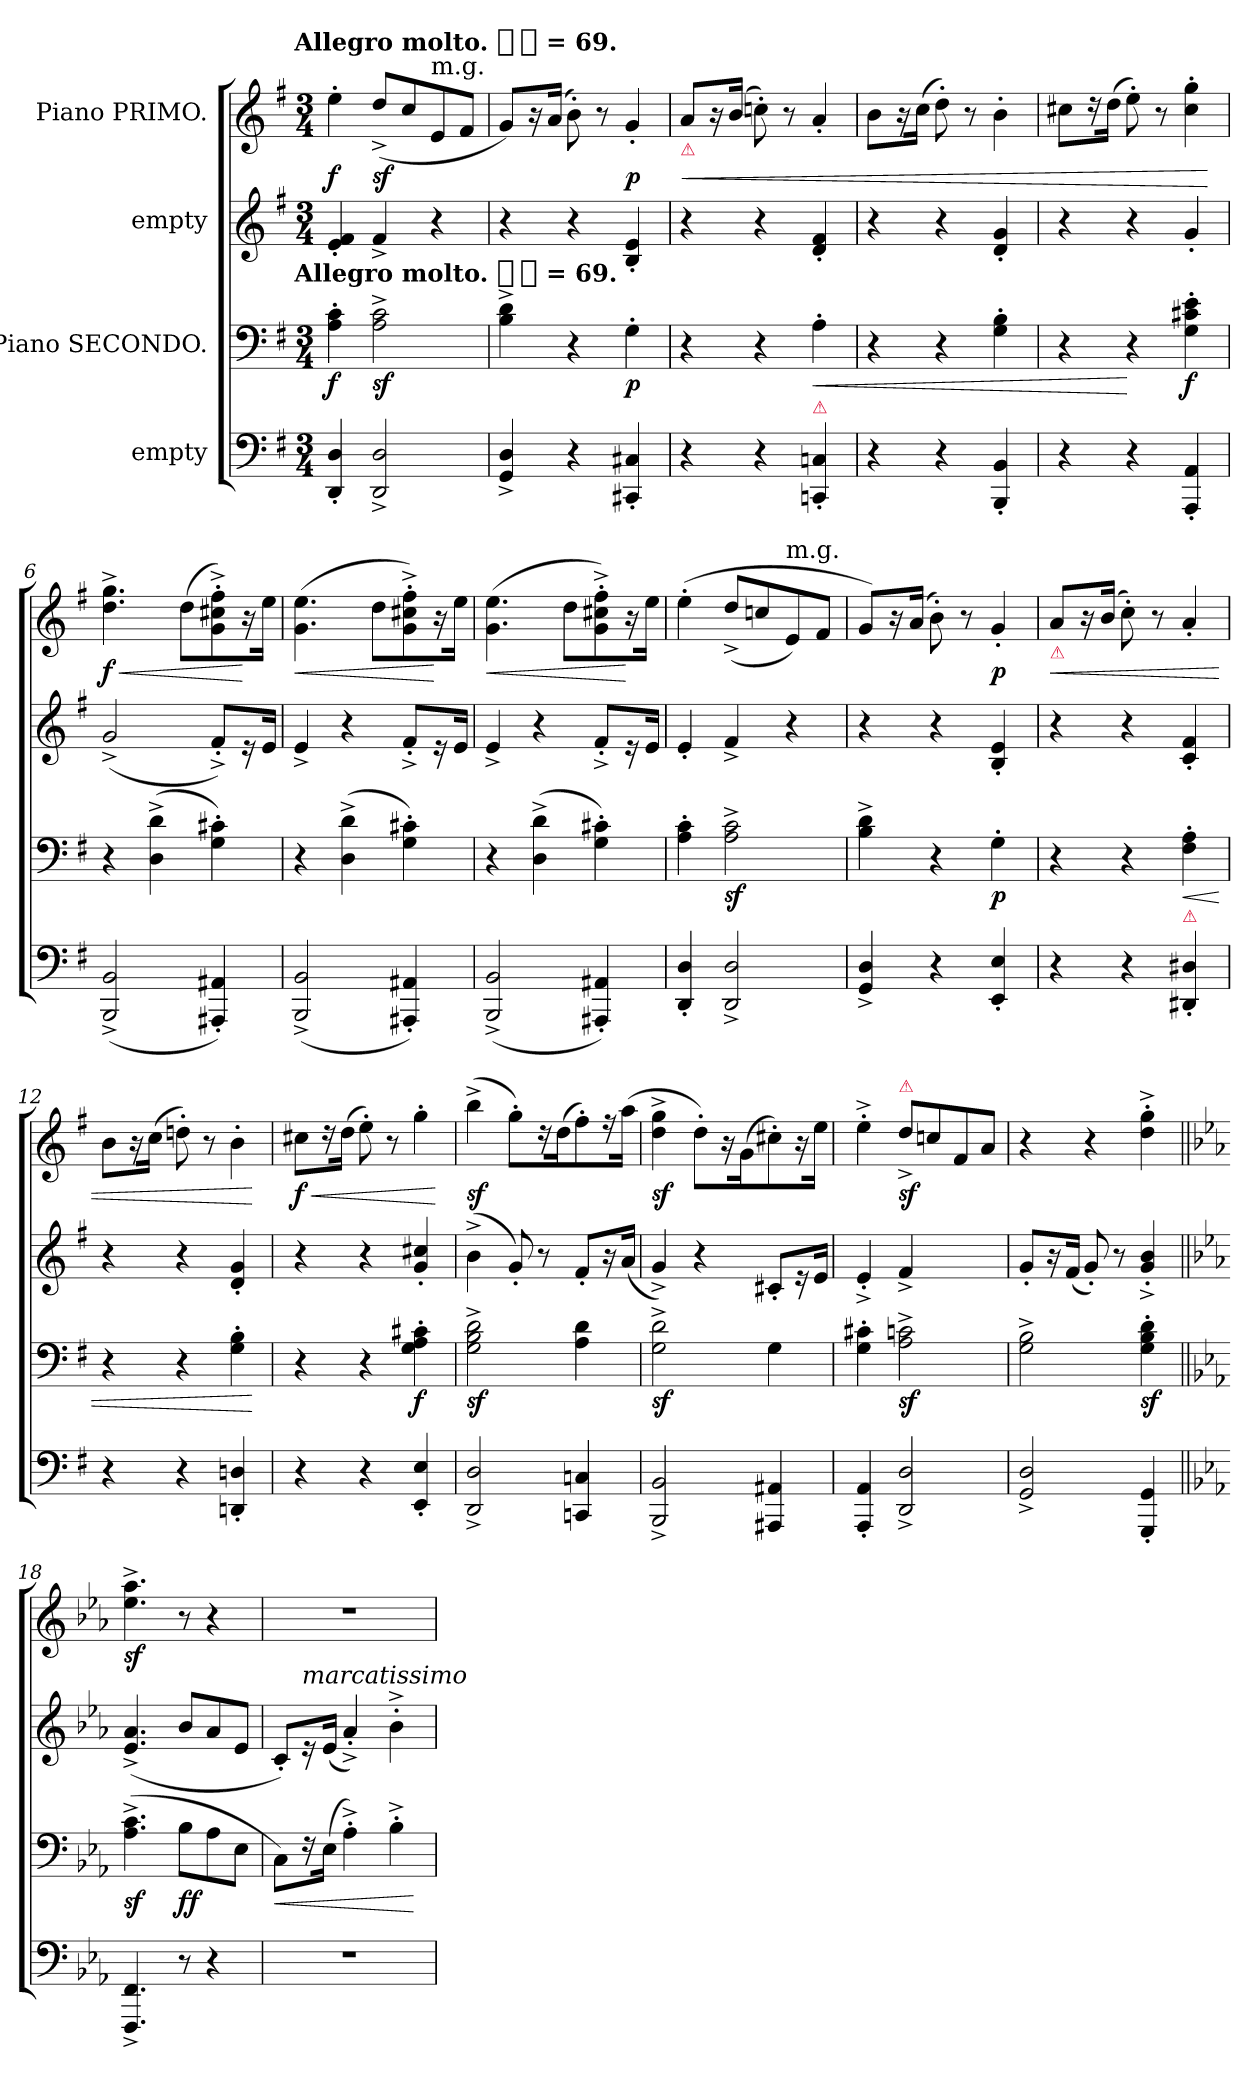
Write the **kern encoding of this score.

**kern	**kern	**dynam	**kern	**kern	**dynam
*part4	*part3	*part3	*part2	*part1	*part1
*staff4	*staff3	*staff3	*staff2	*staff1	*staff1
*I"empty	*I"Piano SECONDO.	*	*I"empty	*I"Piano PRIMO.	*
*clefF4	*clefF4	*	*clefG2	*clefG2	*
*k[f#]	*k[f#]	*	*k[f#]	*k[f#]	*
*G:	*G:	*	*G:	*G:	*
!!LO:TX:omd:t=Allegro molto. [half-dot] = 69.
*M3/4	*M3/4	*	*M3/4	*M3/4	*
*MM207	*MM207	*	*MM207	*MM207	*
=1	=1	=1	=1	=1	=1
!	!LO:TX:t=Allegro molto. [half-dot] = 69.	!	!	!	!
4DD'/ 4D'/	4A'\ 4c'\	f	4e'/ 4f#'/	4ee'\	f
2DD^>/ 2D^>/	2A^\ 2c^\	sf	4f#^>/	(8dd^>/L	sf
.	.	.	.	8cc/	.
!	!	!	!	!LO:TX:a:t=m.g.	!
.	.	.	4r	8e/	.
.	.	.	.	8f#/J	.
=2	=2	=2	=2	=2	=2
4GG^>/ 4D^>/	4B^\ 4d^\	.	4r	8g/L)	.
.	.	.	.	16r	.
.	.	.	.	(16a/Jk	.
4r	4r	.	4r	8b'\)	.
.	.	.	.	8r	.
4CC#X'/ 4C#X'/	4G'\	p	4B'/ 4e'/	4g'/	p
=3	=3	=3	=3	=3	=3
!	!	!	!	!LO:TX:b:color=crimson:t=⚠	!
4r	4r	.	4r	8a/L	<
.	.	.	.	16r	.
.	.	.	.	(16b/Jk	.
4r	4r	.	4r	8ccn'\)	.
.	.	.	.	8r	.
!	!LO:TX:b:color=crimson:t=⚠	!	!	!	!
4CCn'/ 4Cn'/	4A'\	<	4d'/ 4f#'/	4a'/	.
=4	=4	=4	=4	=4	=4
4r	4r	.	4r	8b\L	.
.	.	.	.	16r	.
.	.	.	.	(16cc\Jk	.
4r	4r	.	4r	8dd'\)	.
.	.	.	.	8r	.
4BBB'/ 4BB'/	4G'\ 4B'\	.	4d'/ 4g'/	4b'\	.
=5	=5	=5	=5	=5	=5
4r	4r	.	4r	8cc#X\L	.
.	.	.	.	16r	.
.	.	.	.	(16dd\Jk	.
4r	4r	[	4r	8ee'\)	.
.	.	.	.	8r	.
4AAA'/ 4AA'/	4G'\ 4c#X'\ 4e'\	f	4g'/	4cc#'\ 4gg'\	.
.	.	.	.	.	[
=6	=6	=6	=6	=6	=6
(2BBB^>/ 2BB^>/	4r	.	(2g^>/	4.dd^\ 4.gg^\	< f
.	(4D^\ 4d^\	.	.	.	.
.	.	.	.	(8dd\L	.
4AAA#X'/ 4AA#X'/)	4G'\ 4c#X'\)	.	8f#'^>/L)	8g'^\ 8cc#X'^\ 8ff#'^\)	.
.	.	.	16r	16r	[
.	.	.	16e/Jk	16ee\Jk	.
=7	=7	=7	=7	=7	=7
(2BBB^>/ 2BB^>/	4r	.	4e^>/	(4.g\ 4.ee\	<
.	(4D^\ 4d^\	.	4r	.	.
.	.	.	.	8dd\L	.
4AAA#X'/ 4AA#X'/)	4G'\ 4c#X'\)	.	8f#'^>/L	8g'^\ 8cc#X'^\ 8ff#'^\)	.
.	.	.	16r	16r	[
.	.	.	16e/Jk	16ee\Jk	.
=8	=8	=8	=8	=8	=8
(2BBB^>/ 2BB^>/	4r	.	4e^>/	(4.g\ 4.ee\	<
.	(4D^\ 4d^\	.	4r	.	.
.	.	.	.	8dd\L	.
4AAA#X'/ 4AA#X'/)	4G'\ 4c#X'\)	.	8f#'^>/L	8g'^\ 8cc#X'^\ 8ff#'^\)	.
.	.	.	16r	16r	[
.	.	.	16e/Jk	16ee\Jk	.
=9	=9	=9	=9	=9	=9
4DD'/ 4D'/	4A'\ 4c'\	.	4e'/	(<4ee'\	.
2DD^>/ 2D^>/	2A^\ 2c^\	sf	4f#^>/	(8dd^>/L	.
.	.	.	.	8ccn/	.
!	!	!	!	!LO:TX:a:t=m.g.	!
.	.	.	4r	8e/)	.
.	.	.	.	8f#/J	.
=10	=10	=10	=10	=10	=10
4GG^>/ 4D^>/	4B^\ 4d^\	.	4r	8g/L)	.
.	.	.	.	16r	.
.	.	.	.	(16a/Jk	.
4r	4r	.	4r	8b'\)	.
.	.	.	.	8r	.
4EE'/ 4E'/	4G'\	p	4B'/ 4e'/	4g'/	p
=11	=11	=11	=11	=11	=11
!	!	!	!	!LO:TX:b:color=crimson:t=⚠	!
4r	4r	.	4r	8a/L	<
.	.	.	.	16r	.
.	.	.	.	(16b/Jk	.
4r	4r	.	4r	8cc'\)	.
.	.	.	.	8r	.
!	!LO:TX:b:color=crimson:t=⚠	!	!	!	!
4DD#X'/ 4D#X'/	4F#'\ 4A'\	<	4c'/ 4f#'/	4a'/	.
=12	=12	=12	=12	=12	=12
4r	4r	.	4r	8b\L	.
.	.	.	.	16r	.
.	.	.	.	(16cc\Jk	.
4r	4r	.	4r	8ddn'\)	.
.	.	.	.	8r	.
4DDn'/ 4Dn'/	4G'\ 4B'\	.	4d'/ 4g'/	4b'\	.
.	.	[	.	.	[
=13	=13	=13	=13	=13	=13
4r	4r	.	4r	8cc#X\L	< f
.	.	.	.	16r	.
.	.	.	.	(16dd\Jk	.
4r	4r	.	4r	8ee'\)	.
.	.	.	.	8r	.
4EE'/ 4E'/	4G'\ 4A'\ 4c#X'\	f	4g'/ 4cc#X'/	4gg'\	.
.	.	.	.	.	[
=14	=14	=14	=14	=14	=14
2DD^>/ 2D^>/	2G^\ 2B^\ 2d^\	sf	(4b^\	(4bb^\	sf
.	.	.	8g'/)	8gg'\L)	.
.	.	.	8r	16r	.
.	.	.	.	(16dd\K	.
4CCn/ 4Cn/	4A\ 4d\	.	8f#'/L	8ff#'\)	.
.	.	.	16r	16r	.
.	.	.	(16a/Jk	(16aa\Jk	.
=15	=15	=15	=15	=15	=15
2BBB^>/ 2BB^>/	2G^\ 2d^\	sf	4g^>/)	4dd^\ 4gg^\	sf
.	.	.	4r	8dd'\L)	.
.	.	.	.	16r	.
.	.	.	.	(16g\K	.
4AAA#X/ 4AA#X/	4G\	.	8c#X'/L	8cc#X'\)	.
.	.	.	16r	16r	.
.	.	.	16e/Jk	16ee\Jk	.
=16	=16	=16	=16	=16	=16
4AAA'/ 4AA'/	4G'\ 4c#X'\	.	4e'^>/	4ee'^\	.
!	!	!	!	!LO:TX:a:color=crimson:t=⚠	!
2DD^>/ 2D^>/	2A^\ 2cn^\	sf	4f#^/	8dd^\L	sf
.	.	.	.	8ccn\	.
.	.	.	4ryy	8f#/	.
.	.	.	.	8a/J	.
=17	=17	=17	=17	=17	=17
2GG^>/ 2D^>/	2G^\ 2B^\	.	8g'/L	4r	.
.	.	.	16r	.	.
.	.	.	(16f#/Jk	.	.
.	.	.	8g'/)	4r	.
.	.	.	8r	.	.
4GGG'/ 4GG'/	4G'\ 4B'\ 4d'\	sf	4g'^>/ 4b'^>/	4dd'^\ 4gg'^\	.
=18||	=18||	=18||	=18||	=18||	=18||
*k[b-e-a-]	*k[b-e-a-]	*	*k[b-e-a-]	*k[b-e-a-]	*
4.FFF^>/ 4.FF^>/	(4.A-^\ 4.c^\	sf	(4.e-^>/ 4.a-^>/	4.ee-^\ 4.aa-^\	sf
8r	8B-\L	ff	8b-/L	8r	.
4r	8A-\	.	8a-/	4r	.
.	8E-\J	.	8e-/J	.	.
=19	=19	=19	=19	=19	=19
2.r	8C\L)	<	8c'/L)	2.r	.
!	!	!	!LO:TX:a:i:t=marcatissimo	!	!
.	16r	.	16r	.	.
.	(16E-\Jk	.	(16e-/Jk	.	.
.	4A-'^\)	.	4a-'^>/)	.	.
.	4B-'^\	.	4b-'^\	.	.
.	.	[	.	.	.
=	=	=	=	=	=
*-	*-	*-	*-	*-	*-
